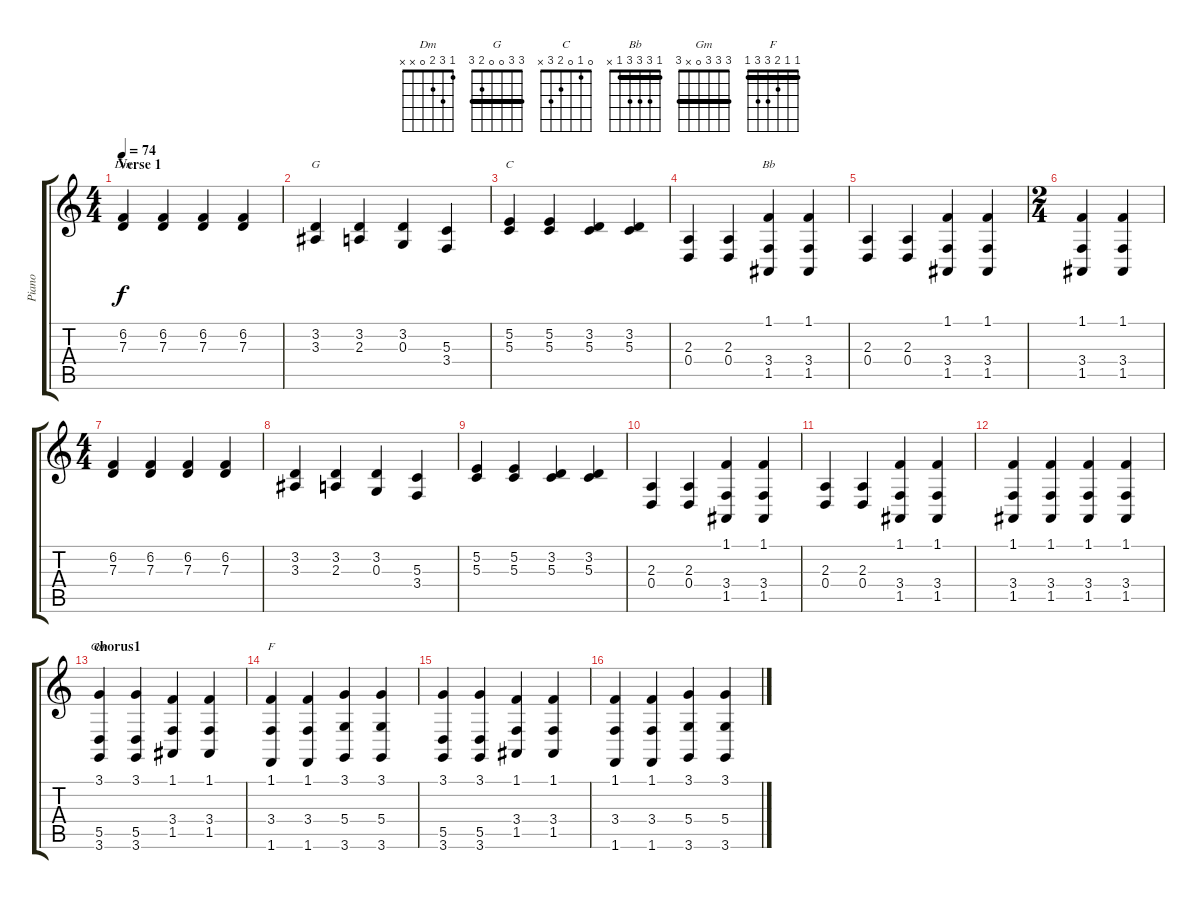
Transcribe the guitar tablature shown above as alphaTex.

\track ("Piano" "Piano") {instrument brightacousticpiano}
\staff {score tabs}
\tuning (E4 B3 G3 D3 A2 E2) {hide}
\chord ("Dm" 1 3 2 0 x x)
\chord ("G" 3 3 0 0 2 3) {barre 3}
\chord ("C" 0 1 0 2 3 x)
\chord ("Bb" 1 3 3 3 1 x) {barre 1}
\chord ("Gm" 3 3 3 0 x 3) {barre 3}
\chord ("F" 1 1 2 3 3 1) {barre 1}
\ts (4 4)
\section ("" "Verse 1")
\tempo 74
\clef g2
\ks c
(6.2 7.3).4{ch "Dm" dy f instrument brightacousticpiano} (6.2 7.3).4 (6.2 7.3).4 (6.2 7.3).4 |
(3.2 3.3).4{ch "G"} (3.2 2.3).4 (3.2 0.3).4 (5.3 3.4).4 |
(5.2 5.3).4{ch "C"} (5.2 5.3).4 (3.2 5.3).4 (3.2 5.3).4 |
(2.3 0.4).4 (2.3 0.4).4 (1.1 3.4 1.5).4{ch "Bb"} (1.1 3.4 1.5).4 |
(2.3 0.4).4 (2.3 0.4).4 (1.1 3.4 1.5).4 (1.1 3.4 1.5).4 |
\ts (2 4)
(1.1 3.4 1.5).4 (1.1 3.4 1.5).4 |
\ts (4 4)
(6.2 7.3).4 (6.2 7.3).4 (6.2 7.3).4 (6.2 7.3).4 |
(3.2 3.3).4 (3.2 2.3).4 (3.2 0.3).4 (5.3 3.4).4 |
(5.2 5.3).4 (5.2 5.3).4 (3.2 5.3).4 (3.2 5.3).4 |
(2.3 0.4).4 (2.3 0.4).4 (1.1 3.4 1.5).4 (1.1 3.4 1.5).4 |
(2.3 0.4).4 (2.3 0.4).4 (1.1 3.4 1.5).4 (1.1 3.4 1.5).4 |
(1.1 3.4 1.5).4 (1.1 3.4 1.5).4 (1.1 3.4 1.5).4 (1.1 3.4 1.5).4 |
\section ("" "chorus1")
(3.1 5.5 3.6).4{ch "Gm"} (3.1 5.5 3.6).4 (1.1 3.4 1.5).4 (1.1 3.4 1.5).4 |
(1.1 3.4 1.6).4{ch "F"} (1.1 3.4 1.6).4 (3.1 5.4 3.6).4 (3.1 5.4 3.6).4 |
(3.1 5.5 3.6).4 (3.1 5.5 3.6).4 (1.1 3.4 1.5).4 (1.1 3.4 1.5).4 |
(1.1 3.4 1.6).4 (1.1 3.4 1.6).4 (3.1 5.4 3.6).4 (3.1 5.4 3.6).4
